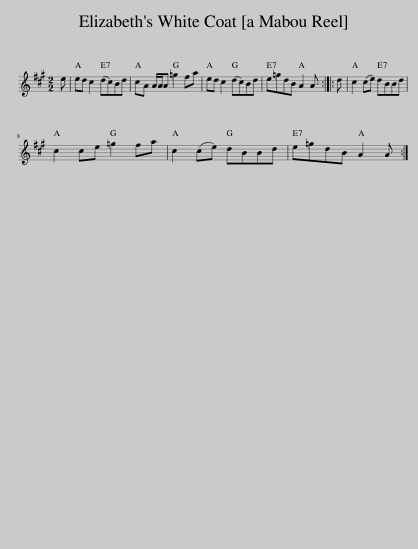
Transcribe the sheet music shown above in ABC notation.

X:1
L:1/8
M:2/2
I:linebreak $
K:A
V:1 treble
V:1
 e | ed c2 (dc)Bd | cA A/A/A =g2 fa | ed c2 (dc)Bd | e=gdB A2 A :: %5
 d | c2 (ce) dBBd |$ c2 ce =g2 fa | c2 (ce) dBBd | e=gdB A2 A :| %10
